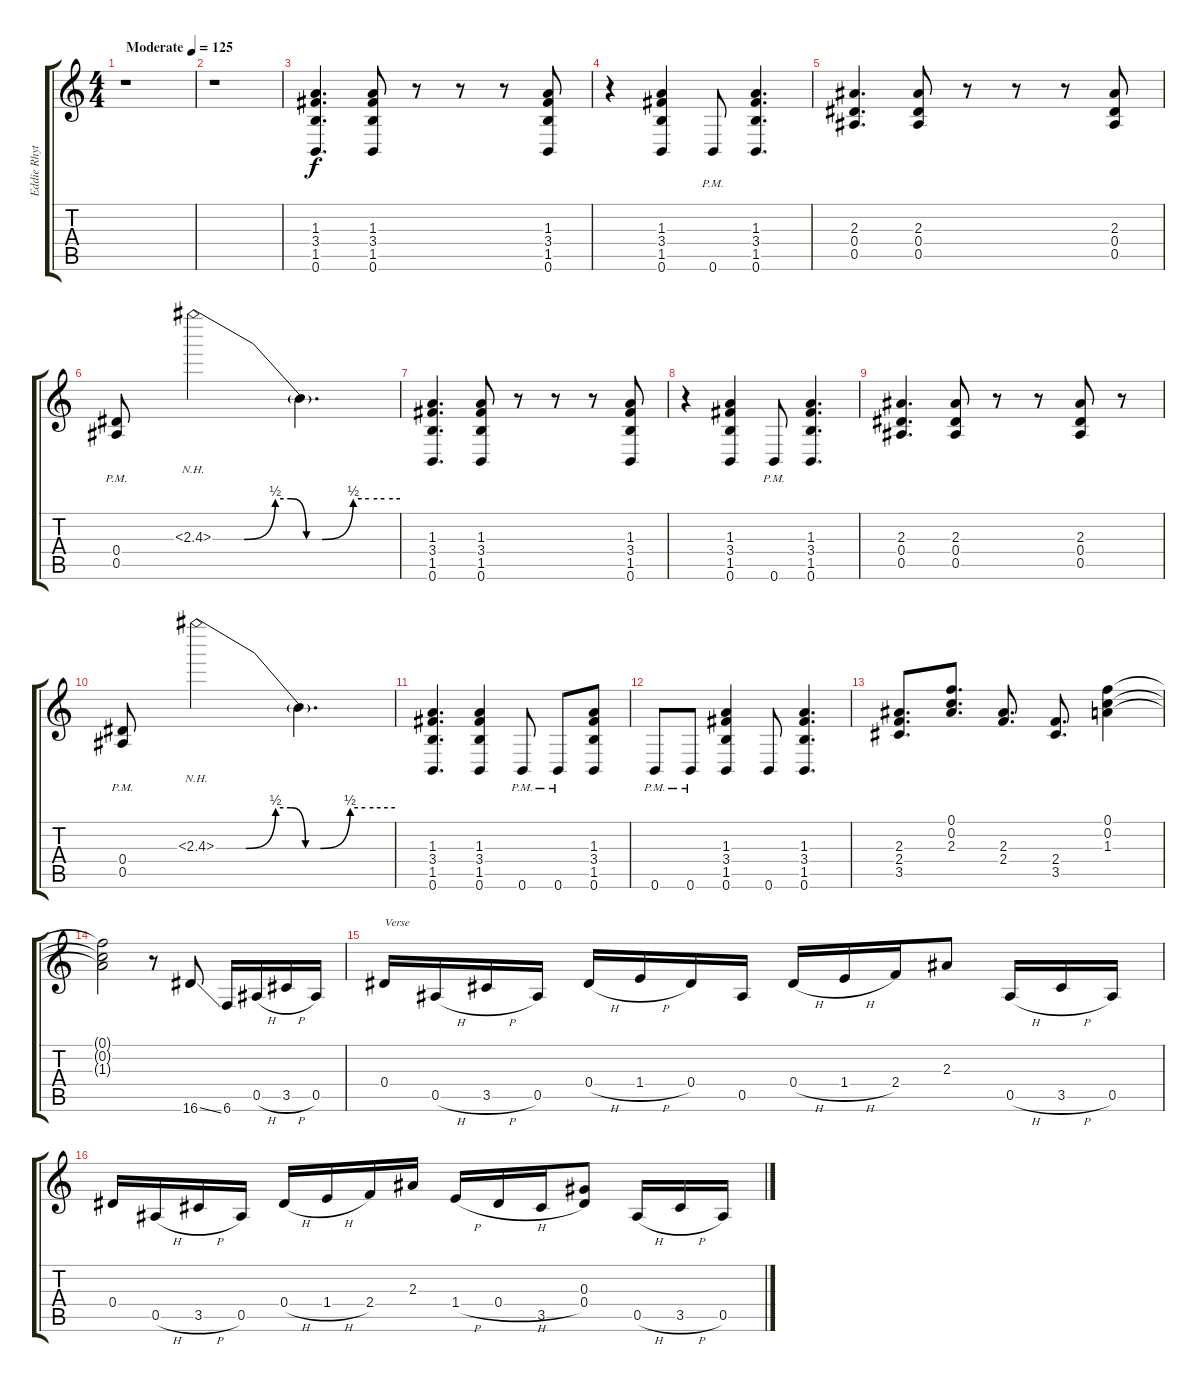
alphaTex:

\track ("Eddie Rhythm" "Eddie Rhyt") {instrument distortionguitar}
\staff {score tabs}
\tuning (F4 C4 Ab3 Eb3 Bb2 B1) {hide}
\ts (4 4)
\tempo (125 "Moderate")
\clef g2
\ks c
r.1{dy f instrument distortionguitar} |
r.1 |
(1.3 3.4 1.5 0.6).4{d} (1.3 3.4 1.5 0.6).8 r.8 r.8 r.8 (1.3 3.4 1.5 0.6).8 |
r.4 (1.3 3.4 1.5 0.6).4 0.6{pm}.8 (1.3 3.4 1.5 0.6).4{d} |
(2.3 0.4 0.5).4{d} (2.3 0.4 0.5).8 r.8 r.8 r.8 (2.3 0.4 0.5).8 |
(0.4{pm} 0.5{pm}).8 2.3{be (custom 0 0 10 0 20 2 25 2 30 0 35 0 45 2 50 2 55 2 60 2) nh}.2 2.3{t}.4{d} |
(1.3 3.4 1.5 0.6).4{d} (1.3 3.4 1.5 0.6).8 r.8 r.8 r.8 (1.3 3.4 1.5 0.6).8 |
r.4 (1.3 3.4 1.5 0.6).4 0.6{pm}.8 (1.3 3.4 1.5 0.6).4{d} |
(2.3 0.4 0.5).4{d} (2.3 0.4 0.5).8 r.8 r.8 (2.3 0.4 0.5).8 r.8 |
(0.4{pm} 0.5{pm}).8 2.3{be (custom 0 0 10 0 20 2 25 2 30 0 35 0 45 2 50 2 60 2) nh}.2 2.3{t}.4{d} |
(1.3 3.4 1.5 0.6).4{d} (1.3 3.4 1.5 0.6).4 0.6{pm}.8 0.6{pm}.8 (1.3 3.4 1.5 0.6).8 |
0.6{pm}.8 0.6{pm}.8 (1.3 3.4 1.5 0.6).4 0.6.8 (1.3 3.4 1.5 0.6).4{d} |
(2.3 2.4 3.5).8{d} (0.1 0.2 2.3).8{d} (2.3 2.4).8{d} (2.4 3.5).8{d} (0.1 0.2 1.3).4 |
(0.1{t} 0.2{t} 1.3{t}).2 r.8 16.6{ss}.8 6.6.16 0.5{h}.16 3.5{h}.16 0.5.16 |
0.4.16{txt "Verse"} 0.5{h}.16 3.5{h}.16 0.5.16 0.4{h}.16 1.4{h}.16 0.4.16 0.5.16 0.4{h}.16 1.4{h}.16 2.4.16 2.3.8 0.5{h}.16 3.5{h}.16 0.5.16 |
0.4.16 0.5{h}.16 3.5{h}.16 0.5.16 0.4{h}.16 1.4{h}.16 2.4.16 2.3.16 1.4{h}.16 0.4{h}.16 3.5.16 (0.3 0.4).8 0.5{h}.16 3.5{h}.16 0.5.16
